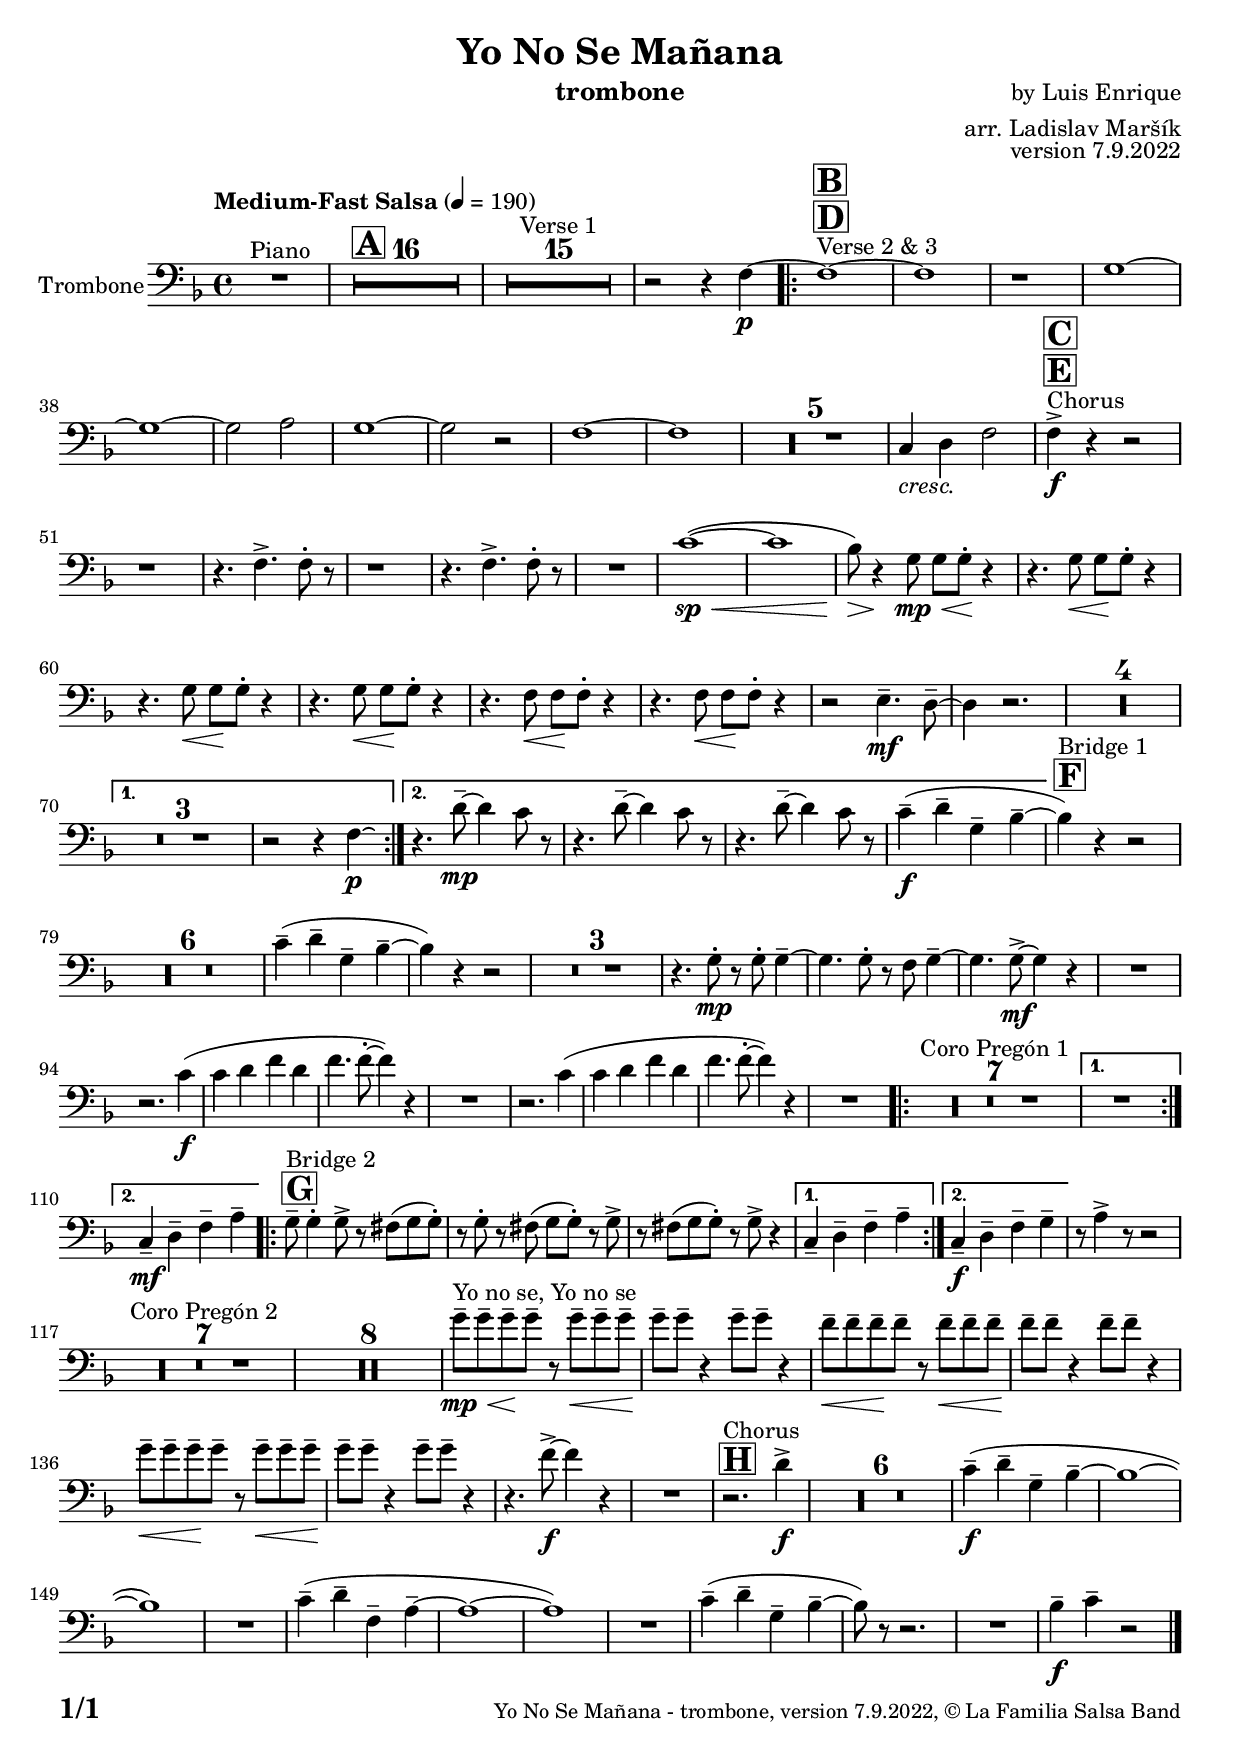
\version "2.22.2"

% Sheet revision 2022_09

\header {
  title = "Yo No Se Mañana"
  instrument = "trombone"
  composer = "by Luis Enrique"
  arranger = "arr. Ladislav Maršík"
  opus = "version 7.9.2022"
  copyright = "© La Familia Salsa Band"
}

inst =
#(define-music-function
  (string)
  (string?)
  #{ <>^\markup \abs-fontsize #16 \bold \box #string #})

makePercent = #(define-music-function (note) (ly:music?)
                 (make-music 'PercentEvent 'length (ly:music-length note)))

#(define (test-stencil grob text)
   (let* ((orig (ly:grob-original grob))
          (siblings (ly:spanner-broken-into orig)) ; have we been split?
          (refp (ly:grob-system grob))
          (left-bound (ly:spanner-bound grob LEFT))
          (right-bound (ly:spanner-bound grob RIGHT))
          (elts-L (ly:grob-array->list (ly:grob-object left-bound 'elements)))
          (elts-R (ly:grob-array->list (ly:grob-object right-bound 'elements)))
          (break-alignment-L
           (filter
            (lambda (elt) (grob::has-interface elt 'break-alignment-interface))
            elts-L))
          (break-alignment-R
           (filter
            (lambda (elt) (grob::has-interface elt 'break-alignment-interface))
            elts-R))
          (break-alignment-L-ext (ly:grob-extent (car break-alignment-L) refp X))
          (break-alignment-R-ext (ly:grob-extent (car break-alignment-R) refp X))
          (num
           (markup text))
          (num
           (if (or (null? siblings)
                   (eq? grob (car siblings)))
               num
               (make-parenthesize-markup num)))
          (num (grob-interpret-markup grob num))
          (num-stil-ext-X (ly:stencil-extent num X))
          (num-stil-ext-Y (ly:stencil-extent num Y))
          (num (ly:stencil-aligned-to num X CENTER))
          (num
           (ly:stencil-translate-axis
            num
            (+ (interval-length break-alignment-L-ext)
               (* 0.5
                  (- (car break-alignment-R-ext)
                     (cdr break-alignment-L-ext))))
            X))
          (bracket-L
           (markup
            #:path
            0.1 ; line-thickness
            `((moveto 0.5 ,(* 0.5 (interval-length num-stil-ext-Y)))
              (lineto ,(* 0.5
                          (- (car break-alignment-R-ext)
                             (cdr break-alignment-L-ext)
                             (interval-length num-stil-ext-X)))
                      ,(* 0.5 (interval-length num-stil-ext-Y)))
              (closepath)
              (rlineto 0.0
                       ,(if (or (null? siblings) (eq? grob (car siblings)))
                            -1.0 0.0)))))
          (bracket-R
           (markup
            #:path
            0.1
            `((moveto ,(* 0.5
                          (- (car break-alignment-R-ext)
                             (cdr break-alignment-L-ext)
                             (interval-length num-stil-ext-X)))
                      ,(* 0.5 (interval-length num-stil-ext-Y)))
              (lineto 0.5
                      ,(* 0.5 (interval-length num-stil-ext-Y)))
              (closepath)
              (rlineto 0.0
                       ,(if (or (null? siblings) (eq? grob (last siblings)))
                            -1.0 0.0)))))
          (bracket-L (grob-interpret-markup grob bracket-L))
          (bracket-R (grob-interpret-markup grob bracket-R))
          (num (ly:stencil-combine-at-edge num X LEFT bracket-L 0.4))
          (num (ly:stencil-combine-at-edge num X RIGHT bracket-R 0.4)))
     num))

#(define-public (Measure_attached_spanner_engraver context)
   (let ((span '())
         (finished '())
         (event-start '())
         (event-stop '()))
     (make-engraver
      (listeners ((measure-counter-event engraver event)
                  (if (= START (ly:event-property event 'span-direction))
                      (set! event-start event)
                      (set! event-stop event))))
      ((process-music trans)
       (if (ly:stream-event? event-stop)
           (if (null? span)
               (ly:warning "You're trying to end a measure-attached spanner but you haven't started one.")
               (begin (set! finished span)
                 (ly:engraver-announce-end-grob trans finished event-start)
                 (set! span '())
                 (set! event-stop '()))))
       (if (ly:stream-event? event-start)
           (begin (set! span (ly:engraver-make-grob trans 'MeasureCounter event-start))
             (set! event-start '()))))
      ((stop-translation-timestep trans)
       (if (and (ly:spanner? span)
                (null? (ly:spanner-bound span LEFT))
                (moment<=? (ly:context-property context 'measurePosition) ZERO-MOMENT))
           (ly:spanner-set-bound! span LEFT
                                  (ly:context-property context 'currentCommandColumn)))
       (if (and (ly:spanner? finished)
                (moment<=? (ly:context-property context 'measurePosition) ZERO-MOMENT))
           (begin
            (if (null? (ly:spanner-bound finished RIGHT))
                (ly:spanner-set-bound! finished RIGHT
                                       (ly:context-property context 'currentCommandColumn)))
            (set! finished '())
            (set! event-start '())
            (set! event-stop '()))))
      ((finalize trans)
       (if (ly:spanner? finished)
           (begin
            (if (null? (ly:spanner-bound finished RIGHT))
                (set! (ly:spanner-bound finished RIGHT)
                      (ly:context-property context 'currentCommandColumn)))
            (set! finished '())))
       (if (ly:spanner? span)
           (begin
            (ly:warning "I think there's a dangling measure-attached spanner :-(")
            (ly:grob-suicide! span)
            (set! span '())))))))

\layout {
  \context {
    \Staff
    \consists #Measure_attached_spanner_engraver
    \override MeasureCounter.font-encoding = #'latin1
    \override MeasureCounter.font-size = 0
    \override MeasureCounter.outside-staff-padding = 2
    \override MeasureCounter.outside-staff-horizontal-padding = #0
  }
}

repeatBracket = #(define-music-function
                  (parser location N note)
                  (number? ly:music?)
                  #{
                    \override Staff.MeasureCounter.stencil =
                    #(lambda (grob) (test-stencil grob #{ #(string-append(number->string N) "x") #} ))
                    \startMeasureCount
                    \repeat volta #N { $note }
                    \stopMeasureCount
                  #}
                  )

Trombone = \new Voice \relative c {
  \set Staff.instrumentName = \markup {
    \center-align { "Trombone" }
  }

  \clef bass
  \key f \major
  \time 4/4
  \tempo "Medium-Fast Salsa" 4 = 190
  
  R1 ^\markup { "Piano" } |
  \inst "A"
  \set Score.skipBars = ##t R1*16
  
  \set Score.skipBars = ##t R1*15 ^\markup { "Verse 1" }

  r2 r4 f4 -\p ~ |
  s1*0 ^\markup { "Verse 2 & 3" }
  \inst "D"
  \inst "B"
  \repeat volta 2 {
    f1 ~ |
    f1 |
    r1 |
    g1 ~ |

    g1 ~ |
    g2 a2 |
    g1 ~ |
    g2 r2 |

    f1 ~ |
    f1 |
    
    \set Score.skipBars = ##t R1*5
    
    c4 _\markup { \italic "cresc." } d4 f2 |
    s1*0 ^\markup { "Chorus" }
    \inst "E"
    \inst "C"
    f4 -\accent -\f  r4 r2 |

    r1 |
    r4. f4. -> f8 -. r8 |

    r1 |
    r4. f4. -> f8 -. r8 |

    R1 |
    c'1 \sp ( \< ~ |
    c1 |

    bes8 ) \> r4 \! g8 \mp \< g8 g8 \! -. r4 |
    r4. g8 \< g8  \! g8 -. r4 |
    r4. g8 \< g8  \! g8 -. r4 |

    r4. g8 \< g8 \! g8 -. r4 |
    r4. f8 \< f8 \! f8 -. r4 |
    r4. f8 \< f8 \! f8 -. r4 |

    r2 e4. \tenuto \mf d8 \tenuto ~ |
    d4 r2. |

    \set Score.skipBars = ##t R1*4
  }
  \alternative {
    {
      \set Score.skipBars = ##t R1*3
      r2 r4 f4 -\p \laissezVibrer |
    }
    {
      r4. d'8 \mp \tenuto ~ d4 c8 r |
      r4. d8 \tenuto ~ d4 c8 r |
      r4. d8 \tenuto ~ d4 c8 r |
      c4 -- -\f ( d -- g, -- bes -- ~ |
    }
  }
  \inst "F"
  bes ^\markup { "Bridge 1" } ) r4 r2 |
  
  \set Score.skipBars = ##t R1*6
  
  c4 -- ( d -- g, -- bes -- ~ |
  bes ) r4 r2 |
  
  \set Score.skipBars = ##t R1*3
  
  r4. g8 -. -\mp r g -. g4 -- ~ |
  g4. g8 -. r f g4 -- ~ |
  g4. g8 -\mf -> ~ g4 r |
  R1 | \break
  r2. c4 -\f ( |
  c d f d |
  f4. f8 -. ~ f4 ) r |
  R1 |
  r2. c4 ( |
  c d f d |
  f4. f8 -. ~ f4 ) r |
  R1 |
  
  \repeat volta 2 {
    \set Score.skipBars = ##t R1*7 ^\markup { "Coro Pregón 1" }
  }
  \alternative {
    {
      R1 | \break
    }
    {
      c,4 -- -\mf d -- f -- a -- |
    }
  }
  \repeat volta 2 {
    \inst "G"
    g8 -- ^\markup { "Bridge 2" } g4 -. g8 -> r fis ( g g -. ) |
    r g -. r fis ( g g -. ) r g -> |
    r fis ( g g -. ) r g -> r4 |
  }
  \alternative {
    {
      c,4 -- d -- f -- a -- |
    }
    {
      c,4 -\f -- d -- f -- g -- |
    }
  }
  r8 a4 -> r8 r2 |
  \set Score.skipBars = ##t R1*7 ^\markup { "Coro Pregón 2" }
  \set Score.skipBars = ##t R1*8

  g'8 \< \tenuto  ^\markup { "Yo no se, Yo no se" } \mp g \tenuto g \tenuto \! g \tenuto r g \< \tenuto g \tenuto g \tenuto |
  g8 \tenuto \! g \tenuto r4 g8 \tenuto g \tenuto r4 |
  f8 \< \tenuto f \tenuto f \tenuto \! f \tenuto r f \< \tenuto f \tenuto f \tenuto |
  f8 \tenuto \! f \tenuto r4 f8 \tenuto f \tenuto r4 |
  g8 \< \tenuto  g \tenuto g \tenuto \! g \tenuto r g \< \tenuto g \tenuto g \tenuto |
  g8 \tenuto \! g \tenuto r4 g8 \tenuto g \tenuto r4 |
  r4. f8 \f  -> ~ f4 r4 |
  R1 |
  \inst "H"
  r2. ^\markup { "Chorus" } d4 \f  -> |
  R1*6
  
  c4 \f -- ( d -- g, -- bes -- ~ |
  bes1 ~ |
  bes1 ) |
  R1 |
  c4 -- ( d -- f, -- a -- ~ |
  a1 ~ |
  a1 ) |

  R1 |
  c4 -- ( d -- g, -- bes -- ~ |
  bes8 ) r8 r2. |
  R1 |
  bes4 \tenuto \f c4 \tenuto  r2 |
  
  \label #'lastPage
  \bar "|."
}

\score {
  \compressMMRests \new Staff \with {
    \consists "Volta_engraver"
  }
  {
    \Trombone
  }
  \layout {
    \context {
      \Score
      \remove "Volta_engraver"
    }
  }
}

\paper {
  system-system-spacing =
  #'((basic-distance . 14)
     (minimum-distance . 10)
     (padding . 1)
     (stretchability . 60))
  between-system-padding = #2
  bottom-margin = 5\mm

  print-page-number = ##t
  print-first-page-number = ##t
  oddHeaderMarkup = \markup \fill-line { " " }
  evenHeaderMarkup = \markup \fill-line { " " }
  oddFooterMarkup = \markup {
    \fill-line {
      \bold \fontsize #2
      \on-the-fly #print-page-number-check-first
      \concat { \fromproperty #'page:page-number-string "/" \page-ref #'lastPage "0" "?" }

      \fontsize #-1
      \concat { \fromproperty #'header:title " - " \fromproperty #'header:instrument ", " \fromproperty #'header:opus ", " \fromproperty #'header:copyright }
    }
  }
  evenFooterMarkup = \markup {
    \fill-line {
      \fontsize #-1
      \concat { \fromproperty #'header:title " - " \fromproperty #'header:instrument ", " \fromproperty #'header:opus ", " \fromproperty #'header:copyright }

      \bold \fontsize #2
      \on-the-fly #print-page-number-check-first
      \concat { \fromproperty #'page:page-number-string "/" \page-ref #'lastPage "0" "?" }
    }
  }
}